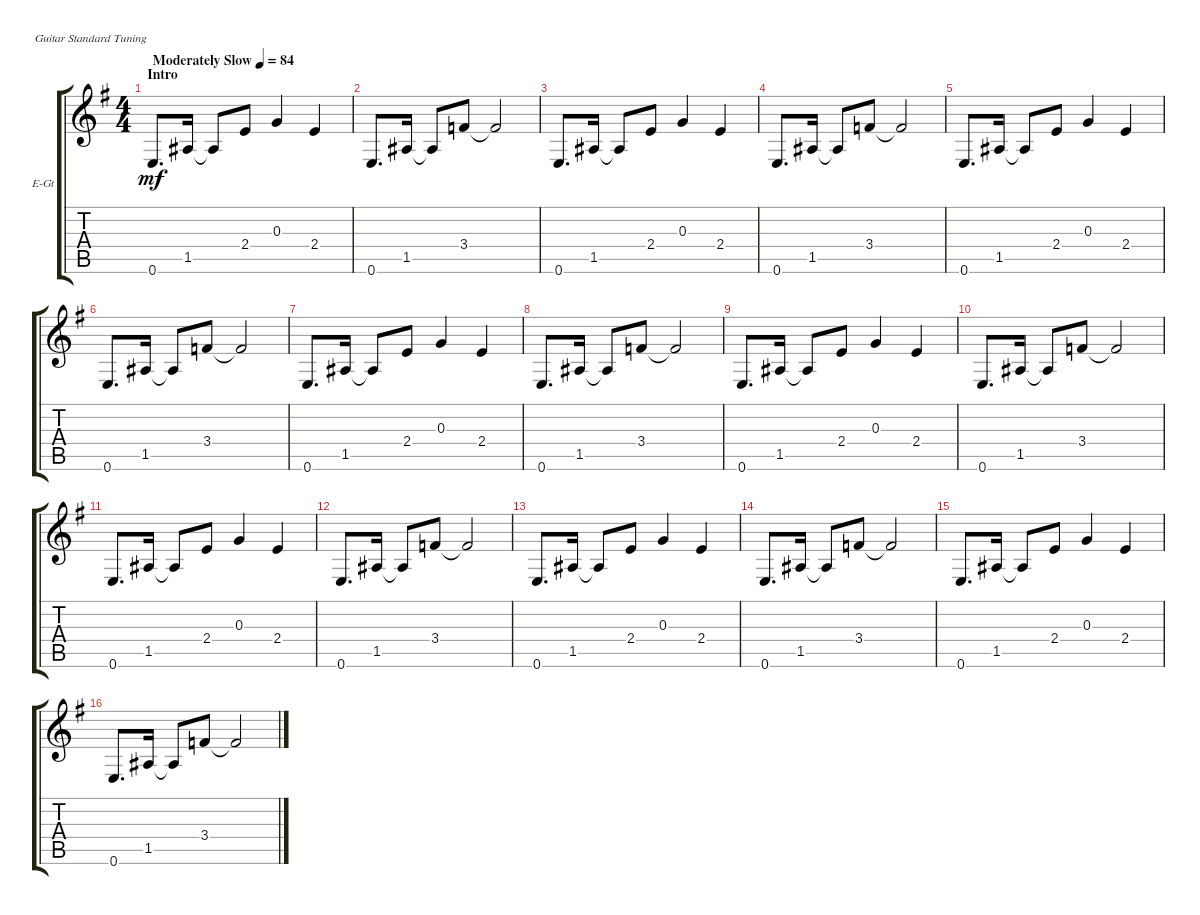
\defaultSystemsLayout 4
\bracketExtendMode groupsimilarinstruments
\firstSystemTrackNameOrientation horizontal
\otherSystemsTrackNameOrientation horizontal
\track ("Guitar 1" "E-Gt") {instrument electricguitarclean}
\staff {score tabs}
\tuning (E4 B3 G3 D3 A2 E2)
\ts (4 4)
\section ("" "Intro")
\tempo (84 "Moderately Slow")
\clef g2
\ks g
0.6.8{d dy mf instrument electricguitarclean} 1.5.16 1.5{t}.8 2.4.8 0.3.4 2.4.4 |
0.6.8{d} 1.5.16 1.5{t}.8 3.4.8 3.4{t}.2 |
0.6.8{d} 1.5.16 1.5{t}.8 2.4.8 0.3.4 2.4.4 |
0.6.8{d} 1.5.16 1.5{t}.8 3.4.8 3.4{t}.2 |
0.6.8{d} 1.5.16 1.5{t}.8 2.4.8 0.3.4 2.4.4 |
0.6.8{d} 1.5.16 1.5{t}.8 3.4.8 3.4{t}.2 |
0.6.8{d} 1.5.16 1.5{t}.8 2.4.8 0.3.4 2.4.4 |
0.6.8{d} 1.5.16 1.5{t}.8 3.4.8 3.4{t}.2 |
0.6.8{d} 1.5.16 1.5{t}.8 2.4.8 0.3.4 2.4.4 |
0.6.8{d} 1.5.16 1.5{t}.8 3.4.8 3.4{t}.2 |
0.6.8{d} 1.5.16 1.5{t}.8 2.4.8 0.3.4 2.4.4 |
0.6.8{d} 1.5.16 1.5{t}.8 3.4.8 3.4{t}.2 |
0.6.8{d} 1.5.16 1.5{t}.8 2.4.8 0.3.4 2.4.4 |
0.6.8{d} 1.5.16 1.5{t}.8 3.4.8 3.4{t}.2 |
0.6.8{d} 1.5.16 1.5{t}.8 2.4.8 0.3.4 2.4.4 |
0.6.8{d} 1.5.16 1.5{t}.8 3.4.8 3.4{t}.2
